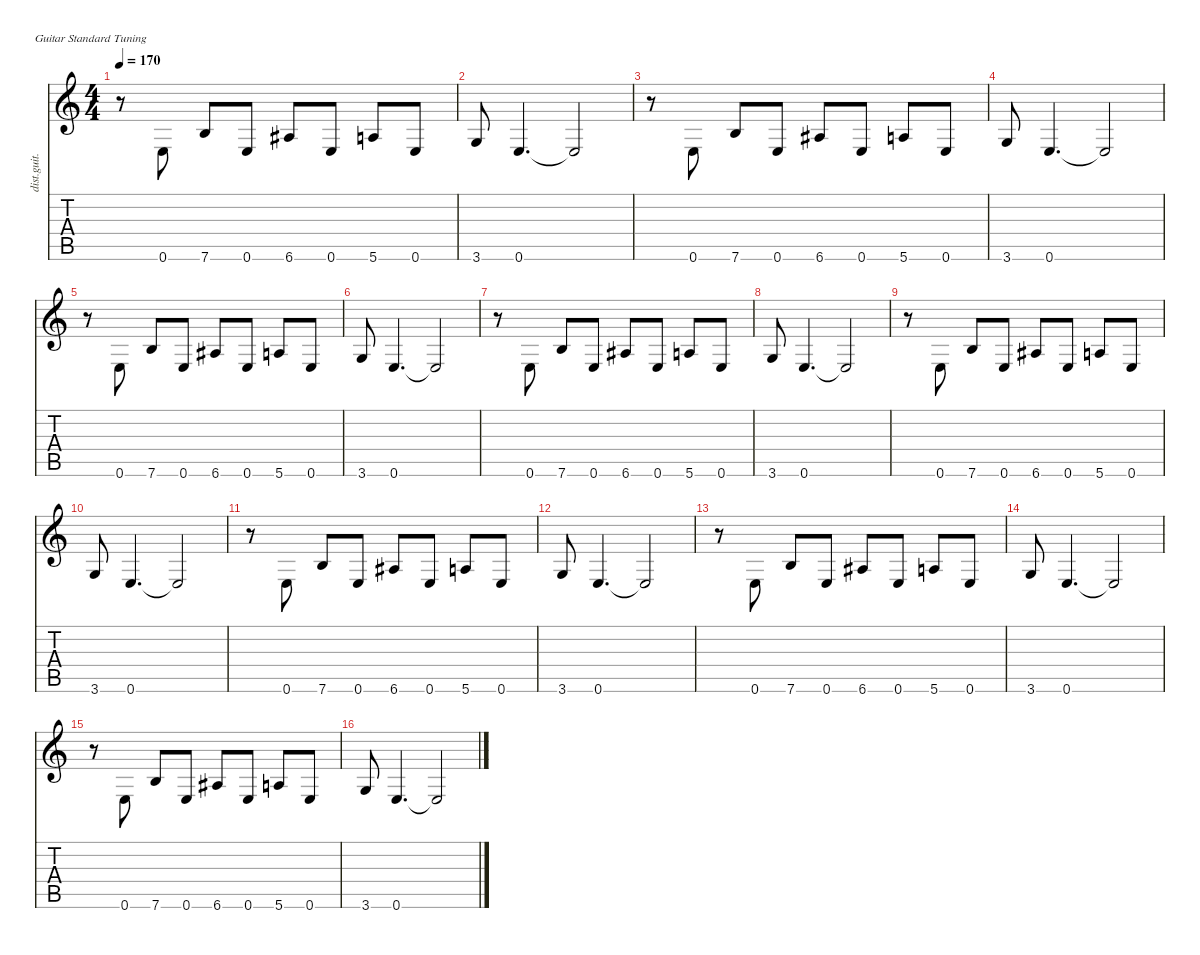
\defaultSystemsLayout 4
\hideDynamics
\bracketExtendMode nobrackets
\otherSystemsTrackNameOrientation horizontal
\track ("(Double Track)-hid" "dist.guit.") {instrument distortionguitar}
\staff {score tabs}
\tuning (E4 B3 G3 D3 A2 E2)
\ts (4 4)
\tempo 170
\clef g2
\ks c
r.8{dy f beam Down} 0.6.8{beam Up} 7.6.8{beam Up} 0.6.8{beam Up} 6.6{acc #}.8{beam Up} 0.6.8{beam Up} 5.6.8{beam Up} 0.6.8{beam Up} |
3.6.8{beam Up} 0.6.4{d beam Up} 0.6{t}.2{beam Up} |
r.8{beam Down} 0.6.8{beam Up} 7.6.8{beam Up} 0.6.8{beam Up} 6.6{acc #}.8{beam Up} 0.6.8{beam Up} 5.6.8{beam Up} 0.6.8{beam Up} |
3.6.8{beam Up} 0.6.4{d beam Up} 0.6{t}.2{beam Up} |
r.8{beam Down} 0.6.8{beam Up} 7.6.8{beam Up} 0.6.8{beam Up} 6.6{acc #}.8{beam Up} 0.6.8{beam Up} 5.6.8{beam Up} 0.6.8{beam Up} |
3.6.8{beam Up} 0.6.4{d beam Up} 0.6{t}.2{beam Up} |
r.8{beam Down} 0.6.8{beam Up} 7.6.8{beam Up} 0.6.8{beam Up} 6.6{acc #}.8{beam Up} 0.6.8{beam Up} 5.6.8{beam Up} 0.6.8{beam Up} |
3.6.8{beam Up} 0.6.4{d beam Up} 0.6{t}.2{beam Up} |
r.8{beam Down} 0.6.8{beam Up} 7.6.8{beam Up} 0.6.8{beam Up} 6.6{acc #}.8{beam Up} 0.6.8{beam Up} 5.6.8{beam Up} 0.6.8{beam Up} |
3.6.8{beam Up} 0.6.4{d beam Up} 0.6{t}.2{beam Up} |
r.8{beam Down} 0.6.8{beam Up} 7.6.8{beam Up} 0.6.8{beam Up} 6.6{acc #}.8{beam Up} 0.6.8{beam Up} 5.6.8{beam Up} 0.6.8{beam Up} |
3.6.8{beam Up} 0.6.4{d beam Up} 0.6{t}.2{beam Up} |
r.8{beam Down} 0.6.8{beam Up} 7.6.8{beam Up} 0.6.8{beam Up} 6.6{acc #}.8{beam Up} 0.6.8{beam Up} 5.6.8{beam Up} 0.6.8{beam Up} |
3.6.8{beam Up} 0.6.4{d beam Up} 0.6{t}.2{beam Up} |
r.8{beam Down} 0.6.8{beam Up} 7.6.8{beam Up} 0.6.8{beam Up} 6.6{acc #}.8{beam Up} 0.6.8{beam Up} 5.6.8{beam Up} 0.6.8{beam Up} |
3.6.8{beam Up} 0.6.4{d beam Up} 0.6{t}.2{beam Up}
